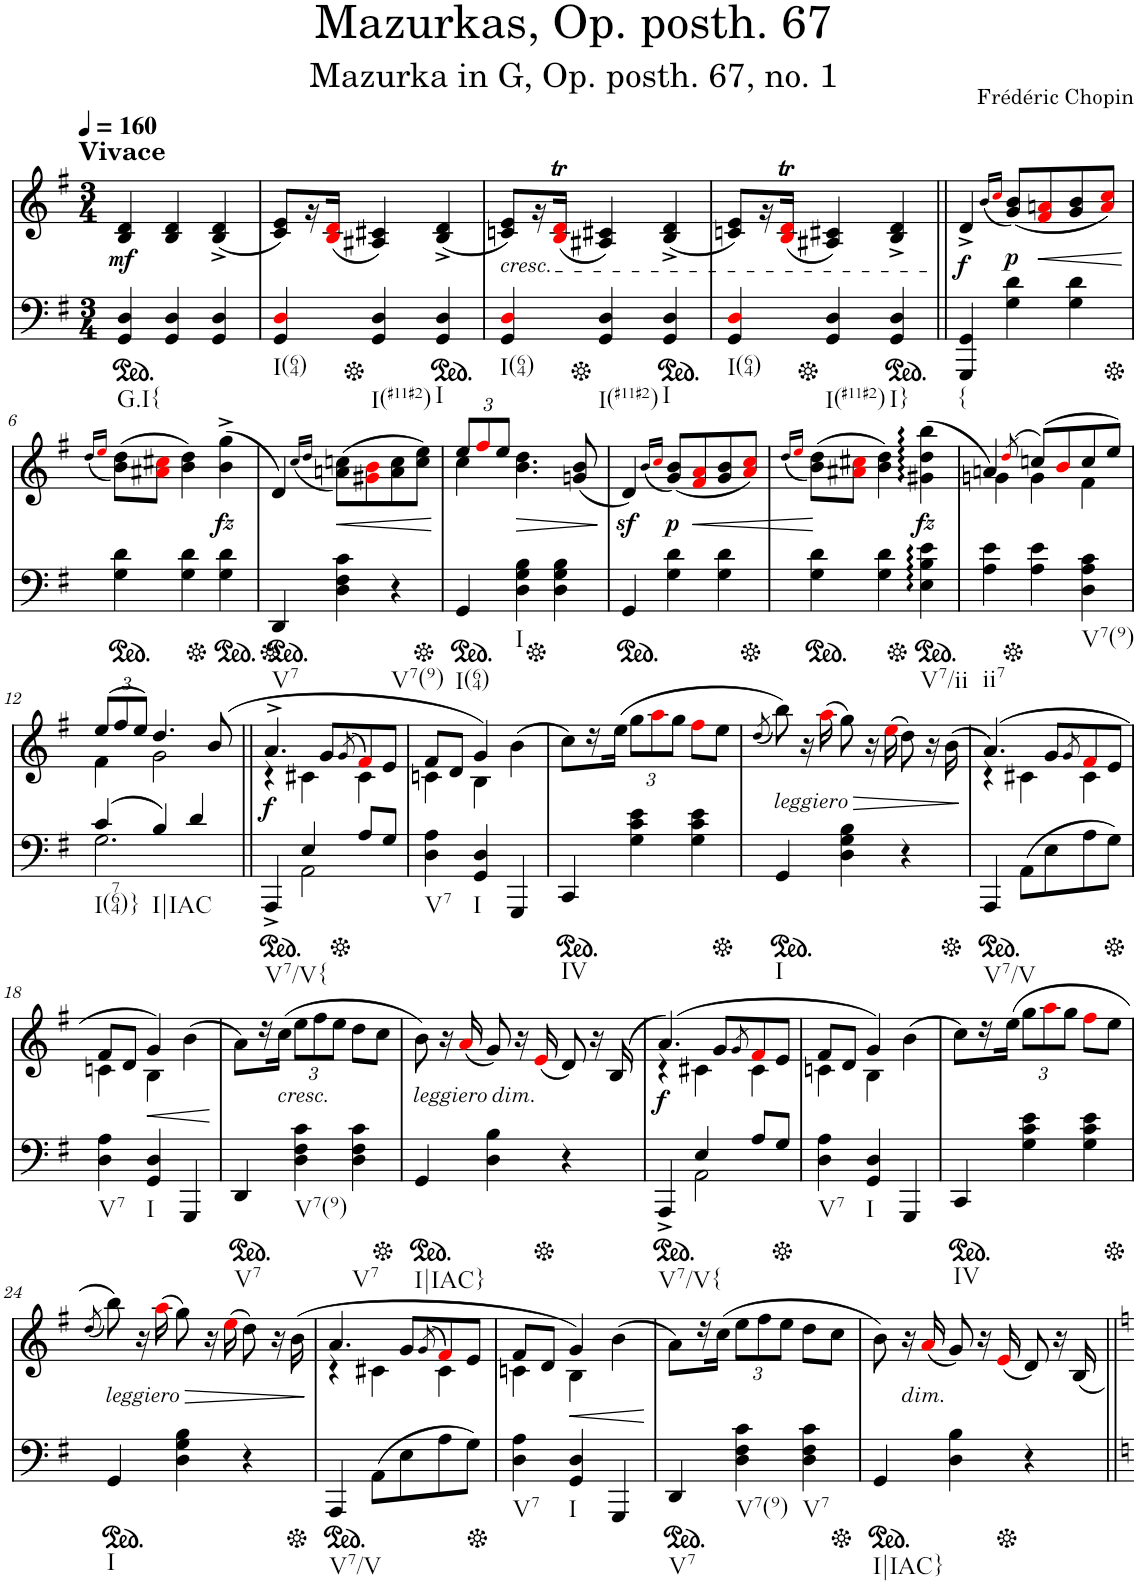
**kern	**kern	**dynam
*part2	*part1	*part1
*staff2	*staff1	*staff1
*I"Piano	*I"Piano	*
*I'Pno	*I'Pno	*
*clefF4	*clefG2	*
*k[f#]	*k[f#]	*
*G:	*G:	*
*M3/4	*M3/4	*
*ped	*	*
*MM160	*MM160	*
=1	=1	=1
!	!LO:TX:a:B:t=Vivace	!
!LO:TX:b:t=G.I{	!	!
!	!	!LO:DY:b
4GG/ 4D/	4B/ 4d/	mf
4GG/ 4D/	4B/ 4d/	.
4GG/ 4D/	(4B/^ 4d/^	.
=2	=2	=2
!LO:TX:b:t=I(64)	!	!
4GG/ 4Di/	8c/ 8e/L)	.
.	16r	.
.	(16Bi/ 16di/JJ	.
*Xped	*	*
!LO:TX:b:t=I(#11#2)	!	!
4GG/ 4D/	4A#X/ 4c#X/)	.
*ped	*	*
!LO:TX:b:t=I	!	!
4GG/ 4D/	(4B/^ 4d/^	.
=3	=3	=3
!	!LO:TX:b:i:t=cresc.	!
!LO:TX:b:t=I(64)	!	!
4GG/ 4Di/	8cn/ 8e/L)	.
.	16r	.
.	(16Bi/T 16di/TJJ	.
*Xped	*	*
!LO:TX:b:t=I(#11#2)	!	!
4GG/ 4D/	4A#X/ 4c#X/)	.
*ped	*	*
!LO:TX:b:t=I	!	!
4GG/ 4D/	(4B/^ 4d/^	.
=4	=4	=4
!LO:TX:b:t=I(64)	!	!
4GG/ 4Di/	8cn/ 8e/L)	.
.	16r	.
.	(16Bi/T 16di/TJJ	.
*Xped	*	*
!LO:TX:b:t=I(#11#2)	!	!
4GG/ 4D/	4A#X/ 4c#X/)	.
*ped	*	*
!LO:TX:b:t=I}	!	!
4GG/ 4D/	4B/^ 4d/^	.
=5||	=5||	=5||
!LO:TX:b:t={	!	!
!	!	!LO:DY:b
4GGG/ 4GG/	4d^/	f
.	(16qb/LL	.
.	16qcci/JJ	.
!	!	!LO:DY:b
4G\ 4d\	(8g/ 8b/L)	p
!	!	!LO:HP:b
.	8f#i/ 8ani/	<
4G\ 4d\	8g/ 8b/	.
.	8ai/ 8cci/J)	.
.	.	[
!!LO:LB:g=z
=6	=6	=6
.	(16qdd/LL	.
.	16qeei/JJ	.
*Xped	*	*
*ped	*	*
4G\ 4d\	(8b\ 8dd\L)	.
.	8a#Xi\ 8cc#Xi\J	.
4G\ 4d\	4b\ 4dd\)	.
*Xped	*	*
*ped	*	*
!	!	!LO:DY:b
4G\ 4d\	(4b\^ 4gg\^	fz
=7	=7	=7
*Xped	*	*
*ped	*	*
!LO:TX:b:t=V7	!	!
4DD/	4d/)	.
.	(16qcc/LL	.
.	16qdd/JJ	.
4D\ 4F#\ 4c\	(8an\ 8ccn\L)	.
.	8g#Xi\ 8bi\	.
!LO:TX:b:t=V7(9)	!	!
4r	8a\ 8cc\	.
.	8cc\ 8ee\J)	.
=8	=8	=8
*Xped	*	*
*ped	*	*
*	*Xbrackettup	*
*	*^	*
!LO:TX:b:t=I(64)	!	!	!
4GG/	12ee/L	4cc\	.
.	12ff#i/	.	.
.	12ee/J	.	.
!LO:TX:b:t=I	!	!	!
!	!	!	!LO:HP:b
4D\ 4G\ 4B\	2ryy	4.b\ 4.dd\	>
*Xped	*	*	*
4D\ 4G\ 4B\	.	.	.
.	.	(8gn/ 8b/	.
*	*v	*v	*
.	.	]
=9	=9	=9
*ped	*	*
4GG/	4dz</)	.
.	(16qb/LL	.
.	16qcci/JJ	.
!	!	!LO:DY:b
4G\ 4d\	(8g/ 8b/L)	p
!	!	!LO:HP:b
.	8f#i/ 8ai/	<
4G\ 4d\	8g/ 8b/	.
.	8ai/ 8cci/J)	.
=10	=10	=10
.	(16qdd/LL	.
.	16qeei/JJ	.
*Xped	*	*
*ped	*	*
4G\ 4d\	(8b\ 8dd\L)	.
.	8a#Xi\ 8cc#Xi\J	[
4G\ 4d\	4b\ 4dd\)	.
*Xped	*	*
*ped	*	*
!LO:TX:b:t=V7/ii	!	!
!	!	!LO:DY:b
4E\ 4B\ 4e\	(4g#X\ 4dd\ 4bb\	fz
=11	=11	=11
*	*^	*
!LO:TX:b:t=ii7	!	!	!
4A\ 4e\	4an/)	4gn\	.
.	(8qddi/	.	.
*Xped	*	*	*
4A\ 4e\	(8ccn/L)	4g\	.
.	8bi/	.	.
!LO:TX:b:t=V7(9)	!	!	!
4D\ 4A\ 4c\	8cc/	4f#\	.
.	8ee/J)	.	.
!!LO:LB:g=z	!!
=12	=12	=12	=12
*^	*	*	*
!LO:TX:b:t=I(764)}	!	!	!	!
(4c/	2.G\	(12ee/L	4f#\	.
.	.	12ff#/	.	.
.	.	12ee/J)	.	.
!LO:TX:b:t=I|IAC	!	!	!	!
4B/)	.	4.dd/	2g\	.
4d/	.	.	.	.
.	.	(8b/	.	.
=13||	=13||	=13||	=13||	=13||
*ped	*	*	*	*
!LO:TX:b:t=V7/V{	!	!	!	!
!	!	!	!	!LO:DY:b
4AAA^/	4ryy	4.a^/	4r	f
4E/	2AA\	.	4c#X\	.
.	.	8g/L	.	.
.	.	(8qg/	.	.
*Xped	*	*	*	*
8A/L	.	8f#i/)	4c#\	.
8G/J	.	8e/J	.	.
*v	*v	*	*	*
=14	=14	=14	=14
!LO:TX:b:t=V7	!	!	!
4D\ 4A\	8f#/L	4cn\	.
.	8d/J	.	.
!LO:TX:b:t=I	!	!	!
4GG/ 4D/	4g/)	4B\	.
4GGG/	(4b\	4ryy	.
*	*v	*v	*
=15	=15	=15
*ped	*	*
*	*^	*
!LO:TX:b:t=IV	!	!	!
*	*v	*v	*
4CC/	8cc\L)	.
.	16r	.
.	(16ee\JJ	.
4G\ 4c\ 4e\	12gg\L	.
.	12aai\	.
.	12gg\J	.
4G\ 4c\ 4e\	8ff#i\L	.
.	8ee\J	.
=16	=16	=16
.	(8qdd/	.
*Xped	*	*
*ped	*	*
!	!LO:TX:b:i:t=leggiero	!
!LO:TX:b:t=I	!	!
4GG/	8bb\))	.
.	16r	.
.	(16aai\	.
4D\ 4G\ 4B\	8gg\)	.
.	16r	.
.	(16eei\	.
4r	8dd\)	.
.	16r	.
.	(16b\	.
=17	=17	=17
*Xped	*	*
*ped	*	*
*	*^	*
!LO:TX:b:t=V7/V	!	!	!
4AAA/	(4.a/)	4r	.
(8AA\L	.	4c#X\	.
8E\	8g/L	.	.
.	8qg/	.	.
8A\	8f#i/	4c#\	.
8G\J)	8e/J	.	.
!!LO:LB:g=z	!!
=18	=18	=18	=18
*Xped	*	*	*
!LO:TX:b:t=V7	!	!	!
4D\ 4A\	8f#/L	4cn\	.
.	8d/J	.	.
!LO:TX:b:t=I	!	!	!
!	!	!	!LO:HP:b
4GG/ 4D/	4g/)	4B\	<
4GGG/	(4b\	4ryy	.
*	*v	*v	*
.	.	[
=19	=19	=19
*ped	*	*
!LO:TX:b:t=V7	!	!
4DD/	8a\L)	.
.	16r	.
!	!LO:TX:b:i:t=cresc.	!
.	(16cc\JJ	.
!LO:TX:b:t=V7(9)	!	!
4D\ 4F#\ 4c\	12ee\L	.
.	12ff#\	.
.	12ee\J	.
!LO:TX:b:t=V7	!	!
4D\ 4F#\ 4c\	8dd\L	.
.	8cc\J	.
=20	=20	=20
*Xped	*	*
*ped	*	*
!	!LO:TX:b:i:t=leggiero	!
!	!LO:TX:b:i:t=dim.	!
!LO:TX:b:t=I|IAC}	!	!
4GG/	8b\)	.
.	16r	.
.	(16ai/	.
4D\ 4B\	8g/)	.
.	16r	.
.	(16ei/	.
*Xped	*	*
4r	8d/)	.
.	16r	.
.	(16B/	.
=21	=21	=21
*ped	*	*
*^	*^	*
!LO:TX:b:t=V7/V{	!	!	!	!
!	!	!	!	!LO:DY:b
4AAA^/	4ryy	(4.a/)	4r	f
4E/	2AA\	.	4c#X\	.
.	.	8g/L	.	.
.	.	8qg/	.	.
8A/L	.	8f#i/	4c#\	.
8G/J	.	8e/J	.	.
*v	*v	*	*	*
=22	=22	=22	=22
*Xped	*	*	*
!LO:TX:b:t=V7	!	!	!
4D\ 4A\	8f#/L	4cn\	.
.	8d/J	.	.
!LO:TX:b:t=I	!	!	!
4GG/ 4D/	4g/)	4B\	.
4GGG/	(4b\	4ryy	.
*	*v	*v	*
=23	=23	=23
*ped	*	*
*	*^	*
!LO:TX:b:t=IV	!	!	!
*	*v	*v	*
4CC/	8cc\L)	.
.	16r	.
.	(16ee\JJ	.
4G\ 4c\ 4e\	12gg\L	.
.	12aai\	.
.	12gg\J	.
4G\ 4c\ 4e\	8ff#i\L	.
.	8ee\J	.
!!LO:LB:g=z
=24	=24	=24
.	(8qdd/	.
*Xped	*	*
*ped	*	*
!	!LO:TX:b:i:t=leggiero	!
!LO:TX:b:t=I	!	!
4GG/	8bb\))	.
.	16r	.
.	(16aai\	.
4D\ 4G\ 4B\	8gg\)	.
.	16r	.
.	(16eei\	.
4r	8dd\)	.
.	16r	.
.	(16b\	.
=25	=25	=25
*Xped	*	*
*ped	*	*
*	*^	*
!LO:TX:b:t=V7/V	!	!	!
4AAA/	4.a/	4r	.
(8AA\L	.	4c#X\	.
8E\	8g/L	.	.
.	(8qg/	.	.
8A\	8f#i/)	4c#\	.
8G\J)	8e/J	.	.
=26	=26	=26	=26
*Xped	*	*	*
!LO:TX:b:t=V7	!	!	!
4D\ 4A\	8f#/L	4cn\	.
.	8d/J	.	.
!LO:TX:b:t=I	!	!	!
!	!	!	!LO:HP:b
4GG/ 4D/	4g/)	4B\	<
4GGG/	(4b\	4ryy	.
*	*v	*v	*
.	.	[
=27	=27	=27
*ped	*	*
!LO:TX:b:t=V7	!	!
4DD/	8a\L)	.
.	16r	.
.	(16cc\JJ	.
!LO:TX:b:t=V7(9)	!	!
4D\ 4F#\ 4c\	12ee\L	.
.	12ff#\	.
.	12ee\J	.
!LO:TX:b:t=V7	!	!
4D\ 4F#\ 4c\	8dd\L	.
.	8cc\J	.
=28	=28	=28
*Xped	*	*
*ped	*	*
!LO:TX:b:t=I|IAC}	!	!
4GG/	8b\)	.
!	!LO:TX:b:i:t=dim.	!
.	16r	.
.	(16ai/	.
4D\ 4B\	8g/)	.
.	16r	.
.	(16ei/	.
*Xped	*	*
4r	8d/)	.
.	16r	.
.	16B/	.
=||	=||	=||
*-	*-	*-
